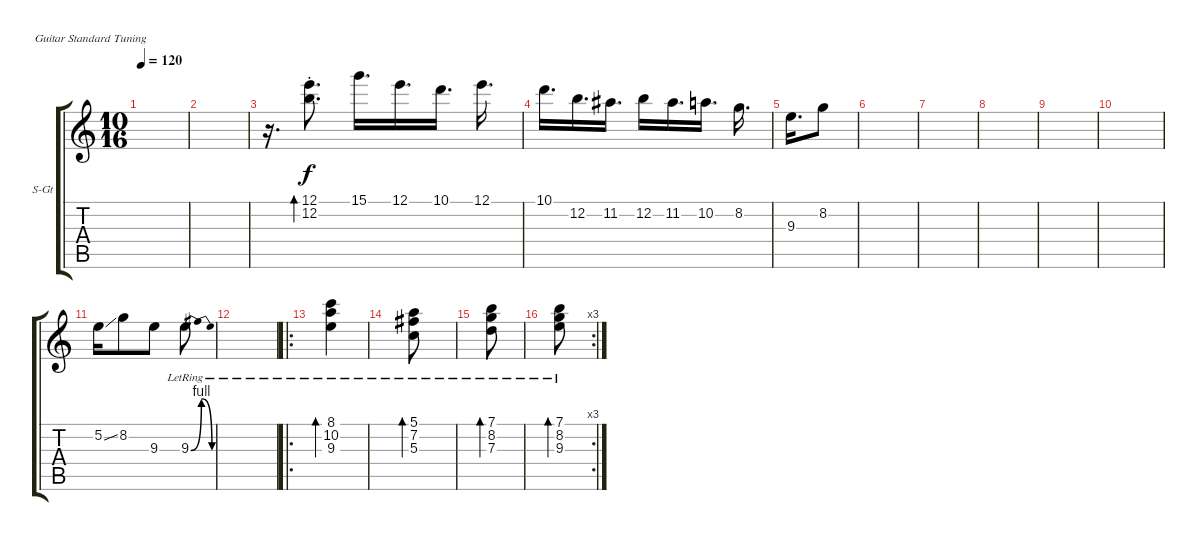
\defaultSystemsLayout 4
\bracketExtendMode groupsimilarinstruments
\firstSystemTrackNameOrientation horizontal
\otherSystemsTrackNameOrientation horizontal
\track ("Steel Guitar" "S-Gt") {instrument acousticguitarsteel}
\staff {score tabs}
\tuning (E4 B3 G3 D3 A2 E2)
\ts (10 16)
\tempo 120
\clef g2
\ks c
|
|
r.16{d} (12.2{st} 12.1{st}).8{d bd 51} 15.1.16{d} 12.1.16{d} 10.1.16{d} 12.1.16{d} |
10.1.16{d} 12.2.16{d} 11.2.16{d} 12.2.16 11.2.16{d} 10.2.16{d} 8.2.16{d} |
9.3.16{d} 8.2.8 |
|
|
|
|
|
5.2{ss}.16 8.2.8 9.3.8 9.3{be (bendrelease 0 0 10.2 4 20.4 4 30 0) lr}.8 |
|
\ro
(9.3 10.2 8.1{lr}).4{bd 75 dy f} |
(5.3{lr} 7.2{lr} 5.1{lr}).8{bd 74} |
(7.3{lr} 8.2{lr} 7.1{lr}).8{bd 73} |
\rc 3
(9.3{lr} 8.2{lr} 7.1{lr}).8{bd 72}
